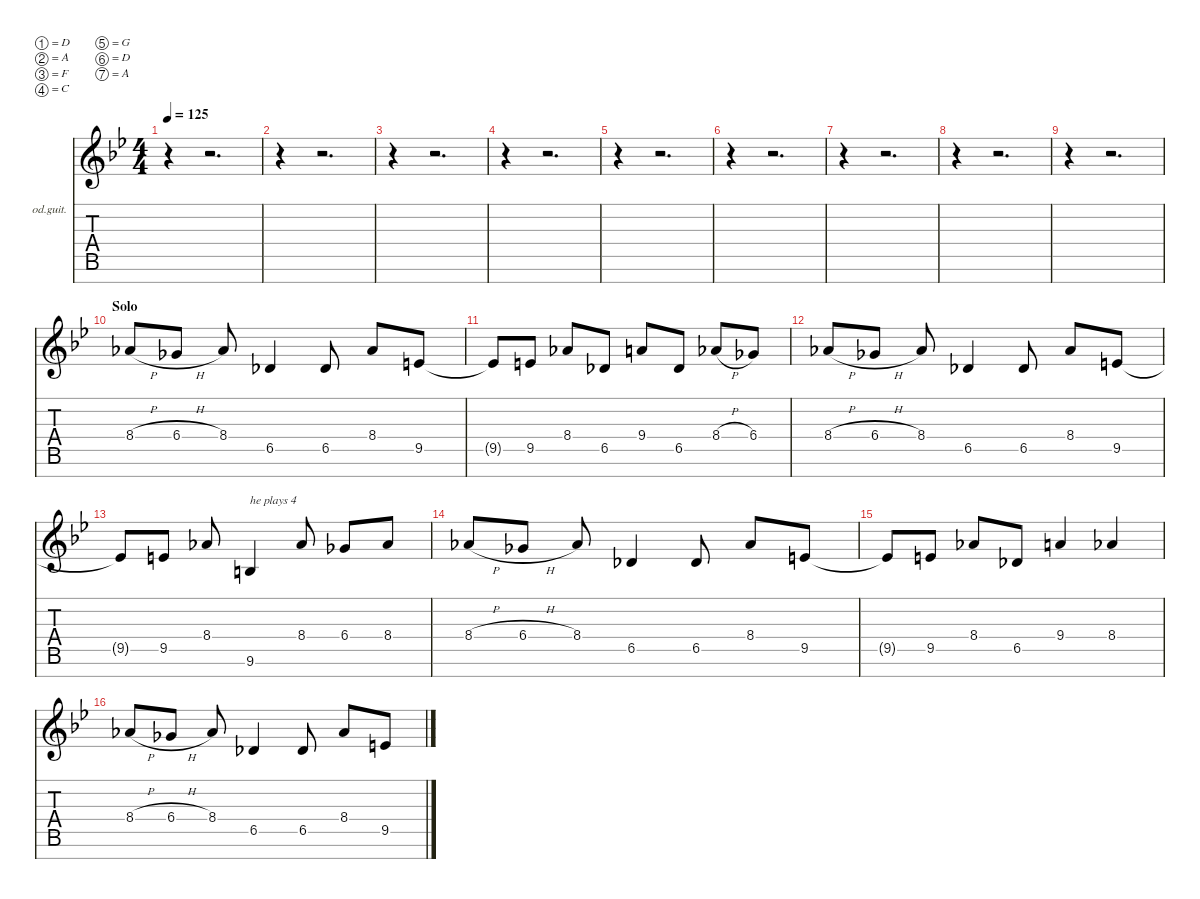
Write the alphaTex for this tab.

\defaultSystemsLayout 4
\hideDynamics
\bracketExtendMode nobrackets
\firstSystemTrackNameOrientation horizontal
\otherSystemsTrackNameOrientation horizontal
\track ("lead" "od.guit.") {solo instrument overdrivenguitar}
\staff {score tabs}
\tuning (D4 A3 F3 C3 G2 D2 A1)
\ts (4 4)
\tempo 125
\clef g2
\ks bb
r.4{dy mf beam Down} r.2{d beam Down} |
r.4{beam Down} r.2{d beam Down} |
r.4{beam Down} r.2{d beam Down} |
r.4{beam Down} r.2{d beam Down} |
r.4{beam Down} r.2{d beam Down} |
r.4{beam Down} r.2{d beam Down} |
r.4{beam Down} r.2{d beam Down} |
r.4{beam Down} r.2{d beam Down} |
r.4{beam Down} r.2{d beam Down} |
\section ("" "Solo")
8.4{h acc b}.8{beam Up} 6.4{h acc b}.8{beam Up} 8.4{acc b}.8{beam Up} 6.5{acc b}.4{beam Up} 6.5{acc b}.8{beam Up} 8.4{acc b}.8{beam Up} 9.5{acc forcenatural}.8{beam Up} |
9.5{t acc forcenatural}.8{beam Up} 9.5{acc forcenatural}.8{beam Up} 8.4{acc b}.8{beam Up} 6.5{acc b}.8{beam Up} 9.4{acc forcenatural}.8{beam Up} 6.5{acc b}.8{beam Up} 8.4{h acc b}.8{beam Up} 6.4{acc b}.8{beam Up} |
8.4{h acc b}.8{beam Up} 6.4{h acc b}.8{beam Up} 8.4{acc b}.8{beam Up} 6.5{acc b}.4{beam Up} 6.5{acc b}.8{beam Up} 8.4{acc b}.8{beam Up} 9.5{acc forcenatural}.8{beam Up} |
9.5{t acc forcenatural}.8{beam Up} 9.5{acc forcenatural}.8{beam Up} 8.4{acc b}.8{beam Up} 9.6{acc forcenatural}.4{txt "he plays 4" beam Up} 8.4{acc b}.8{beam Up} 6.4{acc b}.8{beam Up} 8.4{acc b}.8{beam Up} |
8.4{h acc b}.8{beam Up} 6.4{h acc b}.8{beam Up} 8.4{acc b}.8{beam Up} 6.5{acc b}.4{beam Up} 6.5{acc b}.8{beam Up} 8.4{acc b}.8{beam Up} 9.5{acc forcenatural}.8{beam Up} |
9.5{t acc forcenatural}.8{beam Up} 9.5{acc forcenatural}.8{beam Up} 8.4{acc b}.8{beam Up} 6.5{acc b}.8{beam Up} 9.4{acc forcenatural}.4{beam Up} 8.4{acc b}.4{beam Up} |
8.4{h acc b}.8{beam Up} 6.4{h acc b}.8{beam Up} 8.4{acc b}.8{beam Up} 6.5{acc b}.4{beam Up} 6.5{acc b}.8{beam Up} 8.4{acc b}.8{beam Up} 9.5{acc forcenatural}.8{beam Up}
